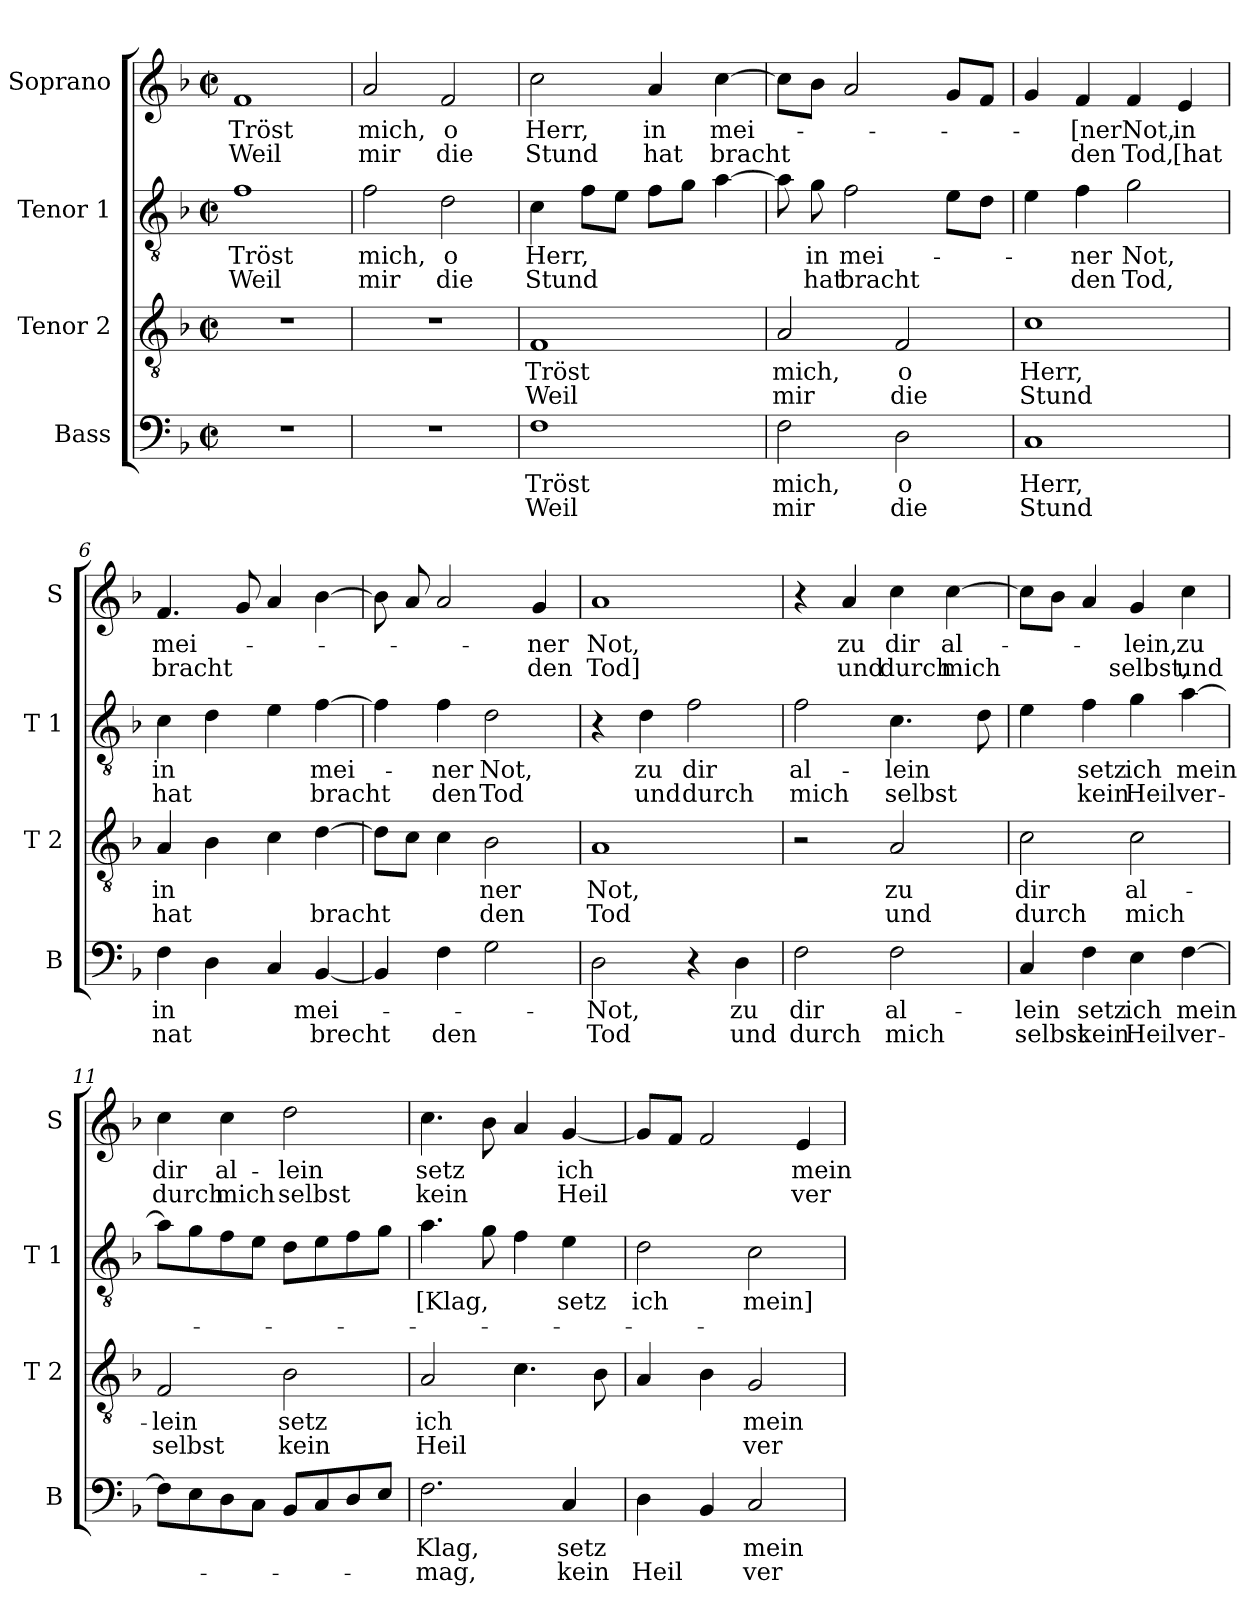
**kern	**text	**text	**kern	**text	**text	**kern	**text	**text	**kern	**text	**text
*part4	*part4	*part4	*part3	*part3	*part3	*part2	*part2	*part2	*part1	*part1	*part1
*staff4	*staff4	*staff4	*staff3	*staff3	*staff3	*staff2	*staff2	*staff2	*staff1	*staff1	*staff1
*I"Bass	*	*	*I"Tenor 2	*	*	*I"Tenor 1	*	*	*I"Soprano	*	*
*I'B	*	*	*I'T 2	*	*	*I'T 1	*	*	*I'S	*	*
*clefF4	*	*	*clefGv2	*	*	*clefGv2	*	*	*clefG2	*	*
*k[b-]	*	*	*k[b-]	*	*	*k[b-]	*	*	*k[b-]	*	*
*F:	*	*	*F:	*	*	*F:	*	*	*F:	*	*
*M2/2	*	*	*M2/2	*	*	*M2/2	*	*	*M2/2	*	*
*met(c|)	*	*	*met(c|)	*	*	*met(c|)	*	*	*met(c|)	*	*
=1	=1	=1	=1	=1	=1	=1	=1	=1	=1	=1	=1
!	!	!	!	!	!	!	!LO:LY:b	!LO:LY:b	!	!LO:LY:b	!LO:LY:b
1r	.	.	1r	.	.	1f	Tröst	Weil	1f	Tröst	Weil
=2	=2	=2	=2	=2	=2	=2	=2	=2	=2	=2	=2
!	!	!	!	!	!	!	!LO:LY:b	!LO:LY:b	!	!LO:LY:b	!LO:LY:b
1r	.	.	1r	.	.	2f\	mich,	mir	2a/	mich,	mir
!	!	!	!	!	!	!	!LO:LY:b	!LO:LY:b	!	!LO:LY:b	!LO:LY:b
.	.	.	.	.	.	2d\	o	die	2f/	o	die
=3	=3	=3	=3	=3	=3	=3	=3	=3	=3	=3	=3
!	!LO:LY:b	!LO:LY:b	!	!LO:LY:b	!LO:LY:b	!	!LO:LY:b	!LO:LY:b	!	!LO:LY:b	!LO:LY:b
1F	Tröst	Weil	1F	Tröst	Weil	4c\	Herr,	Stund	2cc\	Herr,	Stund
.	.	.	.	.	.	8f\L	.	.	.	.	.
.	.	.	.	.	.	8e\J	.	.	.	.	.
!	!	!	!	!	!	!	!	!	!	!LO:LY:b	!LO:LY:b
.	.	.	.	.	.	8f\L	.	.	4a/	in	hat
.	.	.	.	.	.	8g\J	.	.	.	.	.
!	!	!	!	!	!	!	!	!	!	!LO:LY:b	!LO:LY:b
.	.	.	.	.	.	[4a\	.	.	[4cc\	mei-	bracht
=4	=4	=4	=4	=4	=4	=4	=4	=4	=4	=4	=4
!	!LO:LY:b	!LO:LY:b	!	!LO:LY:b	!LO:LY:b	!	!	!	!	!	!
2F\	mich,	mir	2A/	mich,	mir	8a\]	.	.	8cc\L]	.	.
!	!	!	!	!	!	!	!LO:LY:b	!LO:LY:b	!	!	!
.	.	.	.	.	.	8g\	in	hat	8b-\J	.	.
!	!	!	!	!	!	!	!LO:LY:b	!LO:LY:b	!	!	!
.	.	.	.	.	.	2f\	mei-	bracht	2a/	.	.
!	!LO:LY:b	!LO:LY:b	!	!LO:LY:b	!LO:LY:b	!	!	!	!	!	!
2D\	o	die	2F/	o	die	.	.	.	.	.	.
.	.	.	.	.	.	8e\L	.	.	8g/L	.	.
.	.	.	.	.	.	8d\J	.	.	8f/J	.	.
!!LO:LB:g=z
=5	=5	=5	=5	=5	=5	=5	=5	=5	=5	=5	=5
!	!LO:LY:b	!LO:LY:b	!	!LO:LY:b	!LO:LY:b	!	!	!	!	!	!
1C	Herr,	Stund	1c	Herr,	Stund	4e\	.	.	4g/	.	.
!	!	!	!	!	!	!	!LO:LY:b	!LO:LY:b	!	!LO:LY:b	!LO:LY:b
.	.	.	.	.	.	4f\	-ner	den	4f/	-[ner	den
!	!	!	!	!	!	!	!LO:LY:b	!LO:LY:b	!	!LO:LY:b	!LO:LY:b
.	.	.	.	.	.	2g\	Not,	Tod,	4f/	Not,	Tod,
!	!	!	!	!	!	!	!	!	!	!LO:LY:b	!LO:LY:b
.	.	.	.	.	.	.	.	.	4e/	in	[hat
=6	=6	=6	=6	=6	=6	=6	=6	=6	=6	=6	=6
!	!LO:LY:b	!LO:LY:b	!	!LO:LY:b	!LO:LY:b	!	!LO:LY:b	!LO:LY:b	!	!LO:LY:b	!LO:LY:b
4F\	in	nat	4A/	in	hat	4c\	in	hat	4.f/	mei-	bracht
4D\	.	.	4B-\	.	.	4d\	.	.	.	.	.
.	.	.	.	.	.	.	.	.	8g/	.	.
4C/	.	.	4c\	.	.	4e\	.	.	4a/	.	.
!	!LO:LY:b	!LO:LY:b	!	!	!LO:LY:b	!	!LO:LY:b	!LO:LY:b	!	!	!
[4BB-/	mei-	brecht	[4d\	.	bracht	[4f\	mei-	bracht	[4b-\	.	.
=7	=7	=7	=7	=7	=7	=7	=7	=7	=7	=7	=7
4BB-/]	.	.	8d\L]	.	.	4f\]	.	.	8b-\]	.	.
.	.	.	8c\J	.	.	.	.	.	8a/	.	.
!	!	!LO:LY:b	!	!	!	!	!LO:LY:b	!LO:LY:b	!	!	!
4F\	.	den	4c\	.	.	4f\	-ner	den	2a/	.	.
!	!	!	!	!LO:LY:b	!LO:LY:b	!	!LO:LY:b	!LO:LY:b	!	!	!
2G\	.	.	2B-\	-ner	den	2d\	Not,	Tod	.	.	.
!	!	!	!	!	!	!	!	!	!	!LO:LY:b	!LO:LY:b
.	.	.	.	.	.	.	.	.	4g/	ner	den
=8	=8	=8	=8	=8	=8	=8	=8	=8	=8	=8	=8
!	!LO:LY:b	!LO:LY:b	!	!LO:LY:b	!LO:LY:b	!	!	!	!	!LO:LY:b	!LO:LY:b
2D\	Not,	Tod	1A	Not,	Tod	4r	.	.	1a	Not,	Tod]
!	!	!	!	!	!	!	!LO:LY:b	!LO:LY:b	!	!	!
.	.	.	.	.	.	4d\	zu	und	.	.	.
!	!	!	!	!	!	!	!LO:LY:b	!LO:LY:b	!	!	!
4r	.	.	.	.	.	2f\	dir	durch	.	.	.
!	!LO:LY:b	!LO:LY:b	!	!	!	!	!	!	!	!	!
4D\	zu	und	.	.	.	.	.	.	.	.	.
=9	=9	=9	=9	=9	=9	=9	=9	=9	=9	=9	=9
!	!LO:LY:b	!LO:LY:b	!	!	!	!	!LO:LY:b	!LO:LY:b	!	!	!
2F\	dir	durch	2r	.	.	2f\	al-	mich	4r	.	.
!	!	!	!	!	!	!	!	!	!	!LO:LY:b	!LO:LY:b
.	.	.	.	.	.	.	.	.	4a/	zu	und
!	!LO:LY:b	!LO:LY:b	!	!LO:LY:b	!LO:LY:b	!	!LO:LY:b	!LO:LY:b	!	!LO:LY:b	!LO:LY:b
2F\	al-	mich	2A/	zu	und	4.c\	-lein	selbst	4cc\	dir	durch
!	!	!	!	!	!	!	!	!	!	!LO:LY:b	!LO:LY:b
.	.	.	.	.	.	.	.	.	[4cc\	al-	mich
.	.	.	.	.	.	8d\	.	.	.	.	.
!!LO:PB:g=z
=10	=10	=10	=10	=10	=10	=10	=10	=10	=10	=10	=10
!	!LO:LY:b	!LO:LY:b	!	!LO:LY:b	!LO:LY:b	!	!	!	!	!	!
4C/	-lein	selbst	2c\	dir	durch	4e\	.	.	8cc\L]	.	.
.	.	.	.	.	.	.	.	.	8b-\J	.	.
!	!LO:LY:b	!LO:LY:b	!	!	!	!	!LO:LY:b	!LO:LY:b	!	!	!
4F\	setz	kein	.	.	.	4f\	setz	kein	4a/	.	.
!	!LO:LY:b	!LO:LY:b	!	!LO:LY:b	!LO:LY:b	!	!LO:LY:b	!LO:LY:b	!	!LO:LY:b	!LO:LY:b
4E\	ich	Heil	2c\	al-	mich	4g\	ich	Heil	4g/	-lein,	selbst,
!	!LO:LY:b	!LO:LY:b	!	!	!	!	!LO:LY:b	!LO:LY:b	!	!LO:LY:b	!LO:LY:b
[4F\	mein	ver-	.	.	.	[4a\	mein	ver-	4cc\	zu	und
=11	=11	=11	=11	=11	=11	=11	=11	=11	=11	=11	=11
!	!	!	!	!LO:LY:b	!LO:LY:b	!	!	!	!	!LO:LY:b	!LO:LY:b
8F\L]	.	.	2F/	-lein	selbst	8a\L]	.	.	4cc\	dir	durch
8E\	.	.	.	.	.	8g\	.	.	.	.	.
!	!	!	!	!	!	!	!	!	!	!LO:LY:b	!LO:LY:b
8D\	.	.	.	.	.	8f\	.	.	4cc\	al-	mich
8C\J	.	.	.	.	.	8e\J	.	.	.	.	.
!	!	!	!	!LO:LY:b	!LO:LY:b	!	!	!	!	!LO:LY:b	!LO:LY:b
8BB-/L	.	.	2B-\	setz	kein	8d\L	.	.	2dd\	-lein	selbst
8C/	.	.	.	.	.	8e\	.	.	.	.	.
8D/	.	.	.	.	.	8f\	.	.	.	.	.
8E/J	.	.	.	.	.	8g\J	.	.	.	.	.
=12	=12	=12	=12	=12	=12	=12	=12	=12	=12	=12	=12
!	!LO:LY:b	!LO:LY:b	!	!LO:LY:b	!LO:LY:b	!	!LO:LY:b	!	!	!LO:LY:b	!LO:LY:b
2.F\	Klag,	-mag,	2A/	ich	Heil	4.a\	[Klag,	.	4.cc\	setz	kein
.	.	.	.	.	.	8g\	.	.	8b-\	.	.
.	.	.	4.c\	.	.	4f\	.	.	4a/	.	.
!	!LO:LY:b	!LO:LY:b	!	!	!	!	!LO:LY:b	!	!	!LO:LY:b	!LO:LY:b
4C/	setz	kein	.	.	.	4e\	setz	.	[4g/	ich	Heil
.	.	.	8B-\	.	.	.	.	.	.	.	.
=13	=13	=13	=13	=13	=13	=13	=13	=13	=13	=13	=13
!	!	!LO:LY:b	!	!	!	!	!LO:LY:b	!	!	!	!
4D\	.	Heil	4A/	.	.	2d\	ich	.	8g/L]	.	.
.	.	.	.	.	.	.	.	.	8f/J	.	.
4BB-/	.	.	4B-\	.	.	.	.	.	2f/	.	.
!	!LO:LY:b	!LO:LY:b	!	!LO:LY:b	!LO:LY:b	!	!LO:LY:b	!	!	!	!
2C/	mein	ver-	2G/	mein	ver-	2c\	mein]	.	.	.	.
!	!	!	!	!	!	!	!	!	!	!LO:LY:b	!LO:LY:b
.	.	.	.	.	.	.	.	.	4e/	mein	ver-
=	=	=	=	=	=	=	=	=	=	=	=
*-	*-	*-	*-	*-	*-	*-	*-	*-	*-	*-	*-
